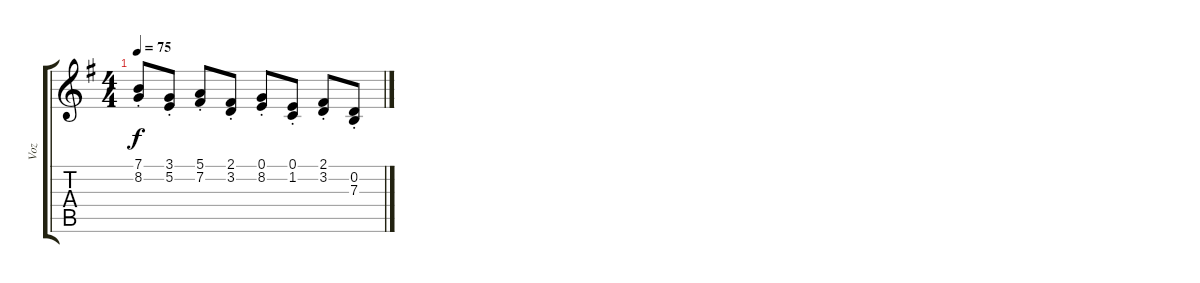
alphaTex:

\track ("Voz" "Voz") {instrument choiraahs}
\staff {score tabs}
\tuning (E4 B3 G3 D3 A2 E2) {hide}
\ts (4 4)
\tempo 75
\clef g2
\ks g
(7.1{st} 8.2{st}).8{dy f} (3.1{st} 5.2{st}).8 (5.1{st} 7.2{st}).8 (2.1{st} 3.2{st}).8 (0.1{st} 8.2{st}).8 (0.1{st} 1.2{st}).8 (2.1{st} 3.2{st}).8 (0.2{st} 7.3{st}).8
